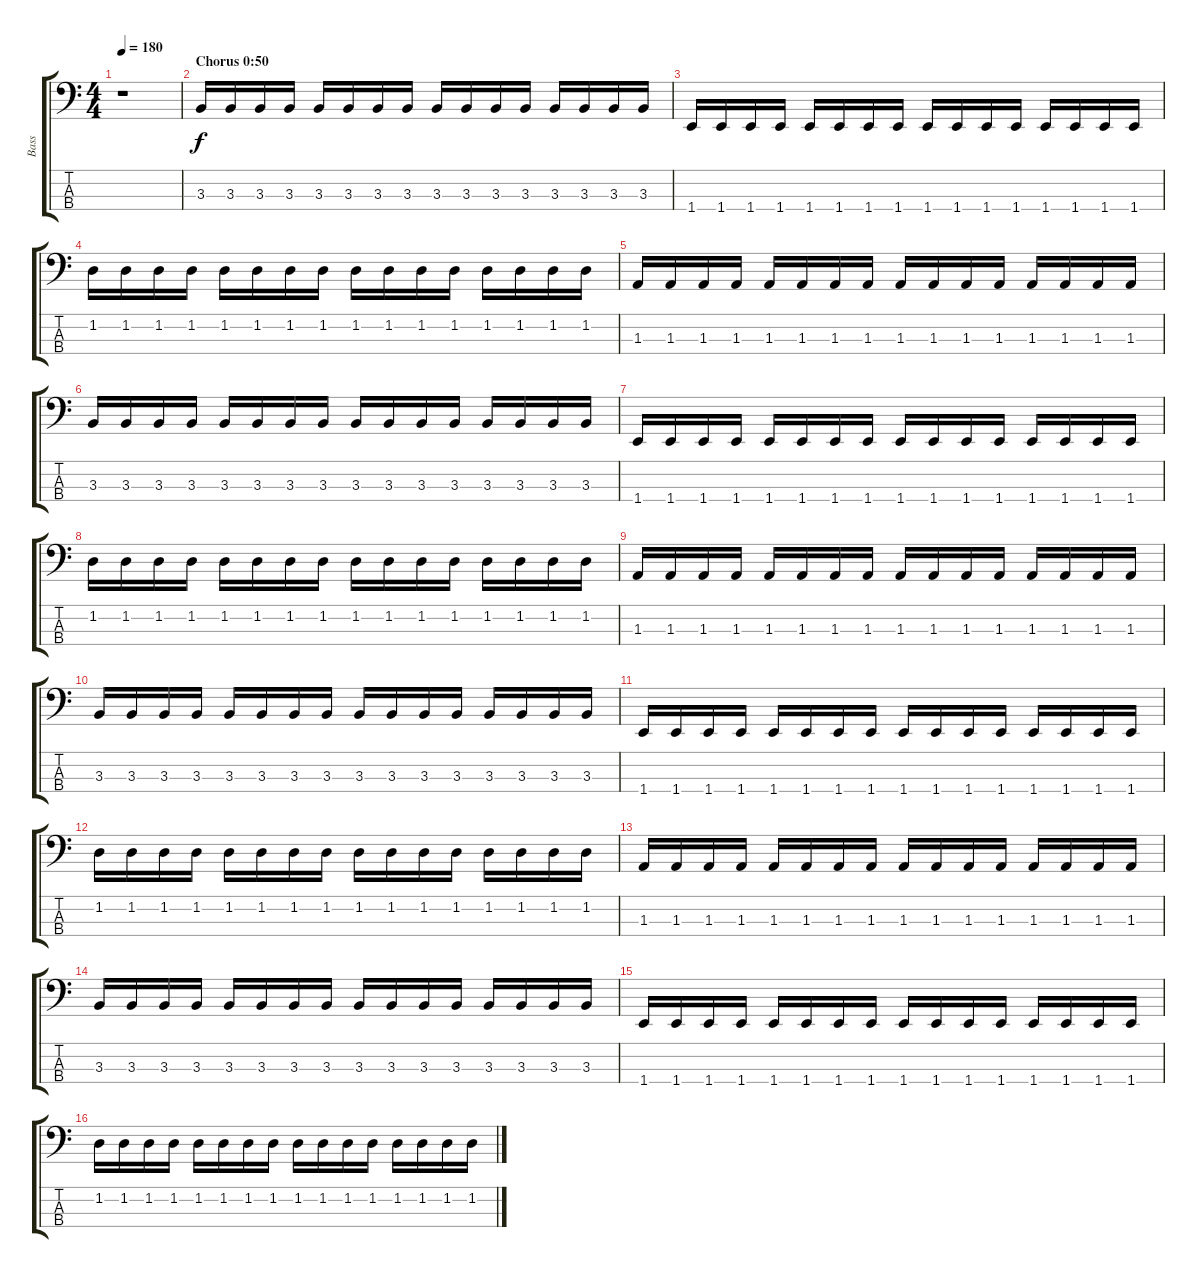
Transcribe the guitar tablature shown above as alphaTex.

\track ("Bass" "Bass") {instrument electricbasspick}
\staff {score tabs}
\tuning (Gb2 Db2 Ab1 Eb1) {hide}
\ts (4 4)
\tempo 180
\clef f4
\ks c
r.1{dy f} |
\section ("" "Chorus 0:50")
3.3.16 3.3.16 3.3.16 3.3.16 3.3.16 3.3.16 3.3.16 3.3.16 3.3.16 3.3.16 3.3.16 3.3.16 3.3.16 3.3.16 3.3.16 3.3.16 |
1.4.16 1.4.16 1.4.16 1.4.16 1.4.16 1.4.16 1.4.16 1.4.16 1.4.16 1.4.16 1.4.16 1.4.16 1.4.16 1.4.16 1.4.16 1.4.16 |
1.2.16 1.2.16 1.2.16 1.2.16 1.2.16 1.2.16 1.2.16 1.2.16 1.2.16 1.2.16 1.2.16 1.2.16 1.2.16 1.2.16 1.2.16 1.2.16 |
1.3.16 1.3.16 1.3.16 1.3.16 1.3.16 1.3.16 1.3.16 1.3.16 1.3.16 1.3.16 1.3.16 1.3.16 1.3.16 1.3.16 1.3.16 1.3.16 |
3.3.16 3.3.16 3.3.16 3.3.16 3.3.16 3.3.16 3.3.16 3.3.16 3.3.16 3.3.16 3.3.16 3.3.16 3.3.16 3.3.16 3.3.16 3.3.16 |
1.4.16 1.4.16 1.4.16 1.4.16 1.4.16 1.4.16 1.4.16 1.4.16 1.4.16 1.4.16 1.4.16 1.4.16 1.4.16 1.4.16 1.4.16 1.4.16 |
1.2.16 1.2.16 1.2.16 1.2.16 1.2.16 1.2.16 1.2.16 1.2.16 1.2.16 1.2.16 1.2.16 1.2.16 1.2.16 1.2.16 1.2.16 1.2.16 |
1.3.16 1.3.16 1.3.16 1.3.16 1.3.16 1.3.16 1.3.16 1.3.16 1.3.16 1.3.16 1.3.16 1.3.16 1.3.16 1.3.16 1.3.16 1.3.16 |
3.3.16 3.3.16 3.3.16 3.3.16 3.3.16 3.3.16 3.3.16 3.3.16 3.3.16 3.3.16 3.3.16 3.3.16 3.3.16 3.3.16 3.3.16 3.3.16 |
1.4.16 1.4.16 1.4.16 1.4.16 1.4.16 1.4.16 1.4.16 1.4.16 1.4.16 1.4.16 1.4.16 1.4.16 1.4.16 1.4.16 1.4.16 1.4.16 |
1.2.16 1.2.16 1.2.16 1.2.16 1.2.16 1.2.16 1.2.16 1.2.16 1.2.16 1.2.16 1.2.16 1.2.16 1.2.16 1.2.16 1.2.16 1.2.16 |
1.3.16 1.3.16 1.3.16 1.3.16 1.3.16 1.3.16 1.3.16 1.3.16 1.3.16 1.3.16 1.3.16 1.3.16 1.3.16 1.3.16 1.3.16 1.3.16 |
3.3.16 3.3.16 3.3.16 3.3.16 3.3.16 3.3.16 3.3.16 3.3.16 3.3.16 3.3.16 3.3.16 3.3.16 3.3.16 3.3.16 3.3.16 3.3.16 |
1.4.16 1.4.16 1.4.16 1.4.16 1.4.16 1.4.16 1.4.16 1.4.16 1.4.16 1.4.16 1.4.16 1.4.16 1.4.16 1.4.16 1.4.16 1.4.16 |
1.2.16 1.2.16 1.2.16 1.2.16 1.2.16 1.2.16 1.2.16 1.2.16 1.2.16 1.2.16 1.2.16 1.2.16 1.2.16 1.2.16 1.2.16 1.2.16
